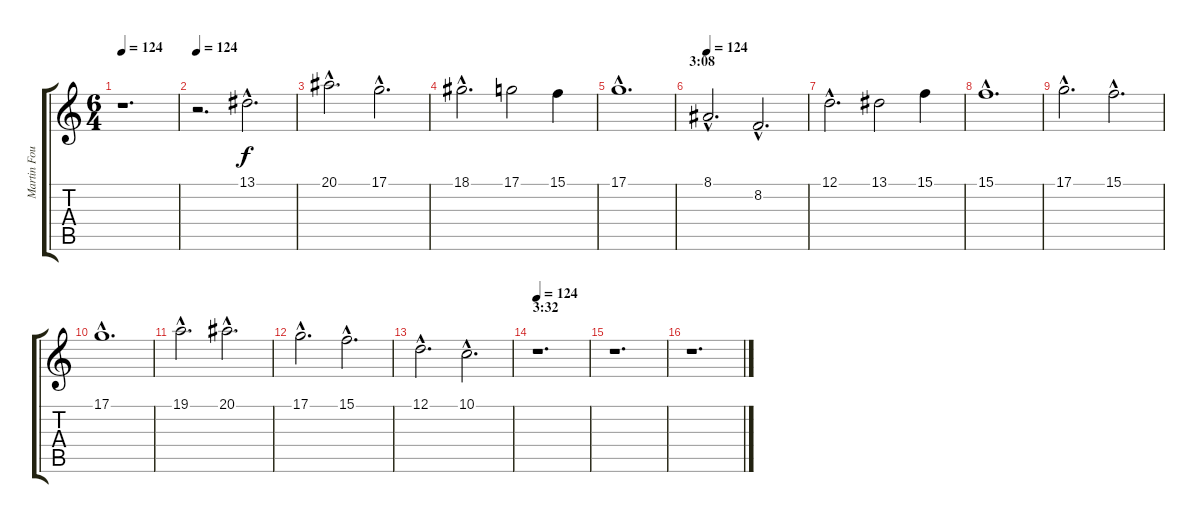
\track ("Martin Foul (Unwashed Pianist)" "Martin Fou") {instrument pad4choir}
\staff {score tabs}
\tuning (D4 A3 F3 C3 G2 D2) {hide}
\ts (6 4)
\tempo 124
\clef g2
\ks c
r.1{d dy f} |
\tempo 124
r.2{d volume 15 balance 7 instrument pad4choir} 13.1{hac}.2{d} |
20.1{hac}.2{d} 17.1{hac}.2{d} |
18.1{hac}.2{d} 17.1.2 15.1.4 |
17.1{hac}.1{d} |
\section ("" "3:08")
\tempo 124
8.1{hac}.2{d volume 15 balance 7 instrument pad4choir} 8.2{hac}.2{d} |
12.1{hac}.2{d} 13.1.2 15.1.4 |
15.1{hac}.1{d} |
17.1{hac}.2{d} 15.1{hac}.2{d} |
17.1{hac}.1{d} |
19.1{hac}.2{d} 20.1{hac}.2{d} |
17.1{hac}.2{d} 15.1{hac}.2{d} |
12.1{hac}.2{d} 10.1{hac}.2{d} |
\section ("" "3:32")
\tempo 124
r.1{d} |
r.1{d} |
r.1{d}
